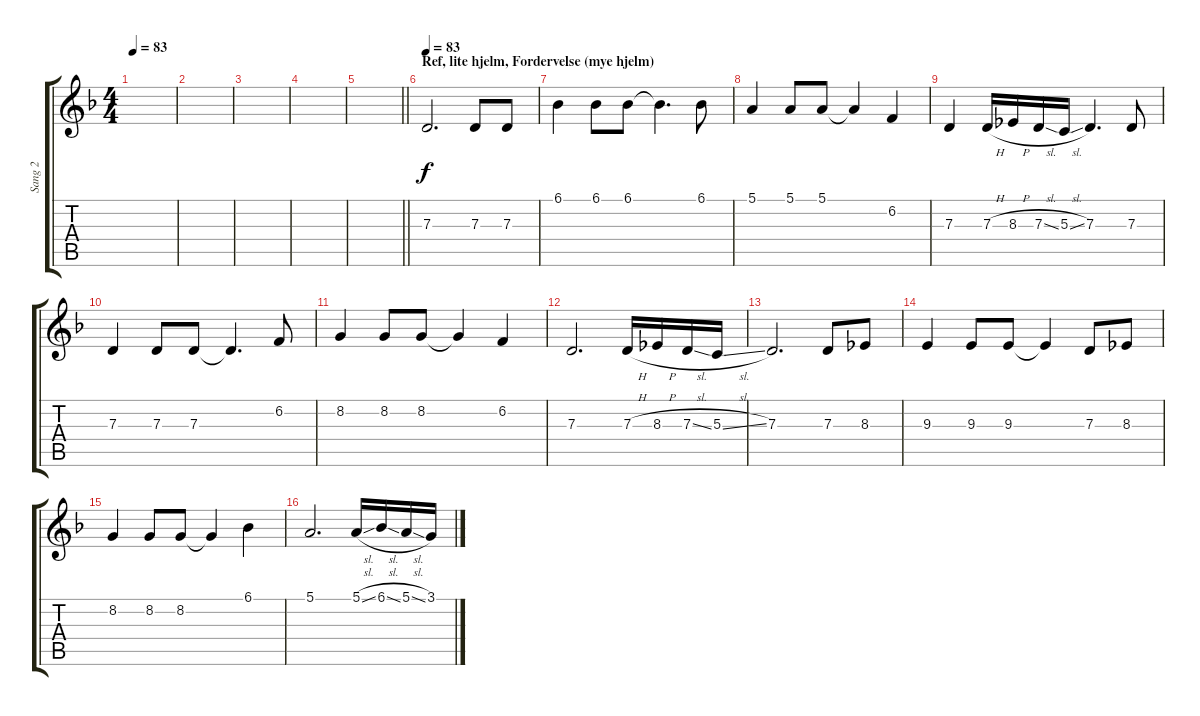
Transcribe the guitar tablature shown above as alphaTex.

\track ("Sang 2" "Sang 2") {instrument trumpet}
\staff {score tabs}
\tuning (E4 B3 G3 D3 A2 E2) {hide}
\ts (4 4)
\tempo 83
\clef g2
\ks dminor
|
|
|
|
\barLineRight lightlight
|
\section ("" "Ref, lite hjelm, Fordervelse (mye hjelm)")
\tempo 83
7.3.2{d} 7.3.8 7.3.8 |
6.1.4 6.1.8 6.1.8 6.1{t}.4{d} 6.1.8 |
5.1.4 5.1.8 5.1.8 5.1{t}.4 6.2.4 |
7.3.4 7.3{h}.16 8.3{h}.16 7.3{sl}.16 5.3{sl}.16 7.3.4{d} 7.3.8 |
7.3.4 7.3.8 7.3.8 7.3{t}.4{d} 6.2.8 |
8.2.4 8.2.8 8.2.8 8.2{t}.4 6.2.4 |
7.3.2{d} 7.3{h}.16 8.3{h}.16 7.3{sl}.16 5.3{sl}.16 |
7.3.2{d} 7.3.8 8.3.8 |
9.3.4 9.3.8 9.3.8 9.3{t}.4 7.3.8 8.3.8 |
8.2.4 8.2.8 8.2.8 8.2{t}.4 6.1.4 |
5.1.2{d} 5.1{sl}.16 6.1{sl}.16 5.1{sl}.16 3.1.16
